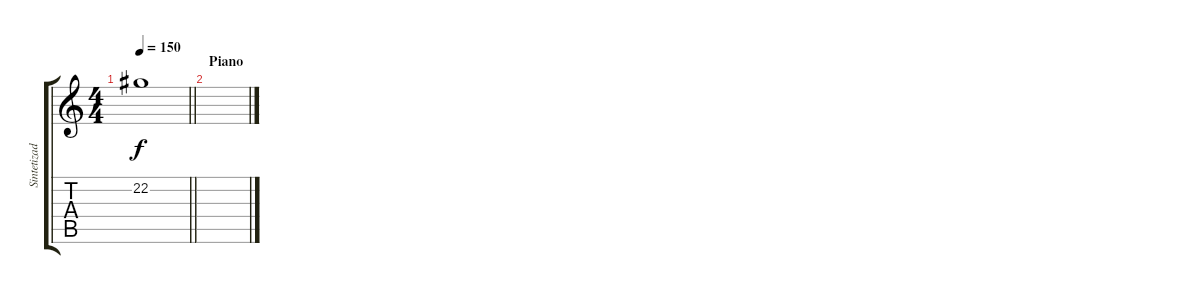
\track ("Sintetizador" "Sintetizad") {instrument lead2sawtooth}
\staff {score tabs}
\tuning (Eb4 Bb3 Gb3 Db3 Ab2 Eb2) {hide}
\ts (4 4)
\tempo 150
\clef g2
\barLineRight lightlight
\ks c
22.2{t}.1{dy f} |
\section ("" "Piano")
